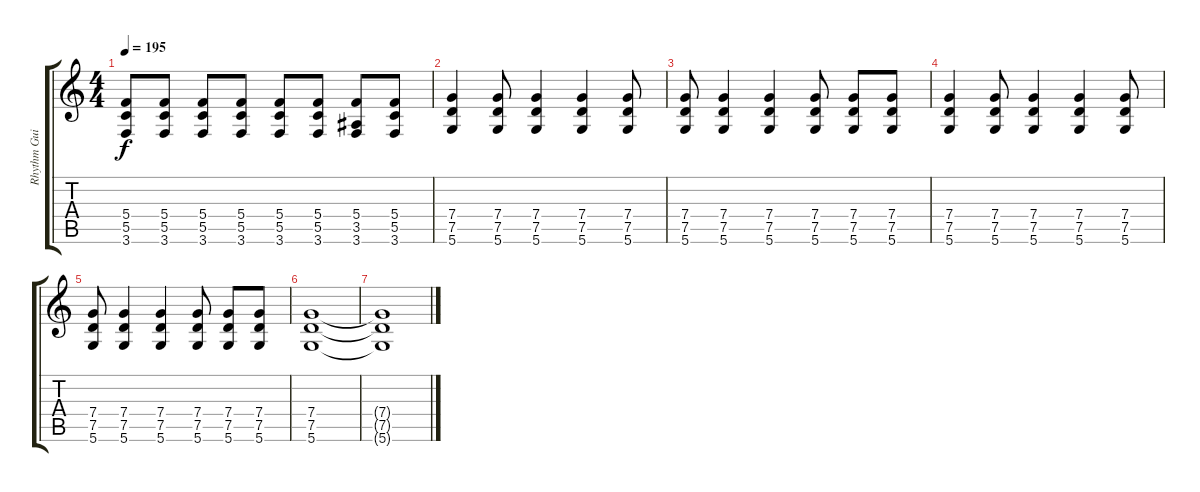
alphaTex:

\track ("Rhythm Guitar" "Rhythm Gui") {instrument overdrivenguitar}
\staff {score tabs}
\tuning (D4 A3 F3 C3 G2 D2) {hide}
\ts (4 4)
\tempo 195
\clef g2
\ks c
(5.4 5.5 3.6).8{dy f} (5.4 5.5 3.6).8 (5.4 5.5 3.6).8 (5.4 5.5 3.6).8 (5.4 5.5 3.6).8 (5.4 5.5 3.6).8 (5.4 3.5 3.6).8 (5.4 5.5 3.6).8 |
(7.4 7.5 5.6).4 (7.4 7.5 5.6).8 (7.4 7.5 5.6).4 (7.4 7.5 5.6).4 (7.4 7.5 5.6).8 |
(7.4 7.5 5.6).8 (7.4 7.5 5.6).4 (7.4 7.5 5.6).4 (7.4 7.5 5.6).8 (7.4 7.5 5.6).8 (7.4 7.5 5.6).8 |
(7.4 7.5 5.6).4 (7.4 7.5 5.6).8 (7.4 7.5 5.6).4 (7.4 7.5 5.6).4 (7.4 7.5 5.6).8 |
(7.4 7.5 5.6).8 (7.4 7.5 5.6).4 (7.4 7.5 5.6).4 (7.4 7.5 5.6).8 (7.4 7.5 5.6).8 (7.4 7.5 5.6).8 |
(7.4 7.5 5.6).1 |
(7.4{t} 7.5{t} 5.6{t}).1
